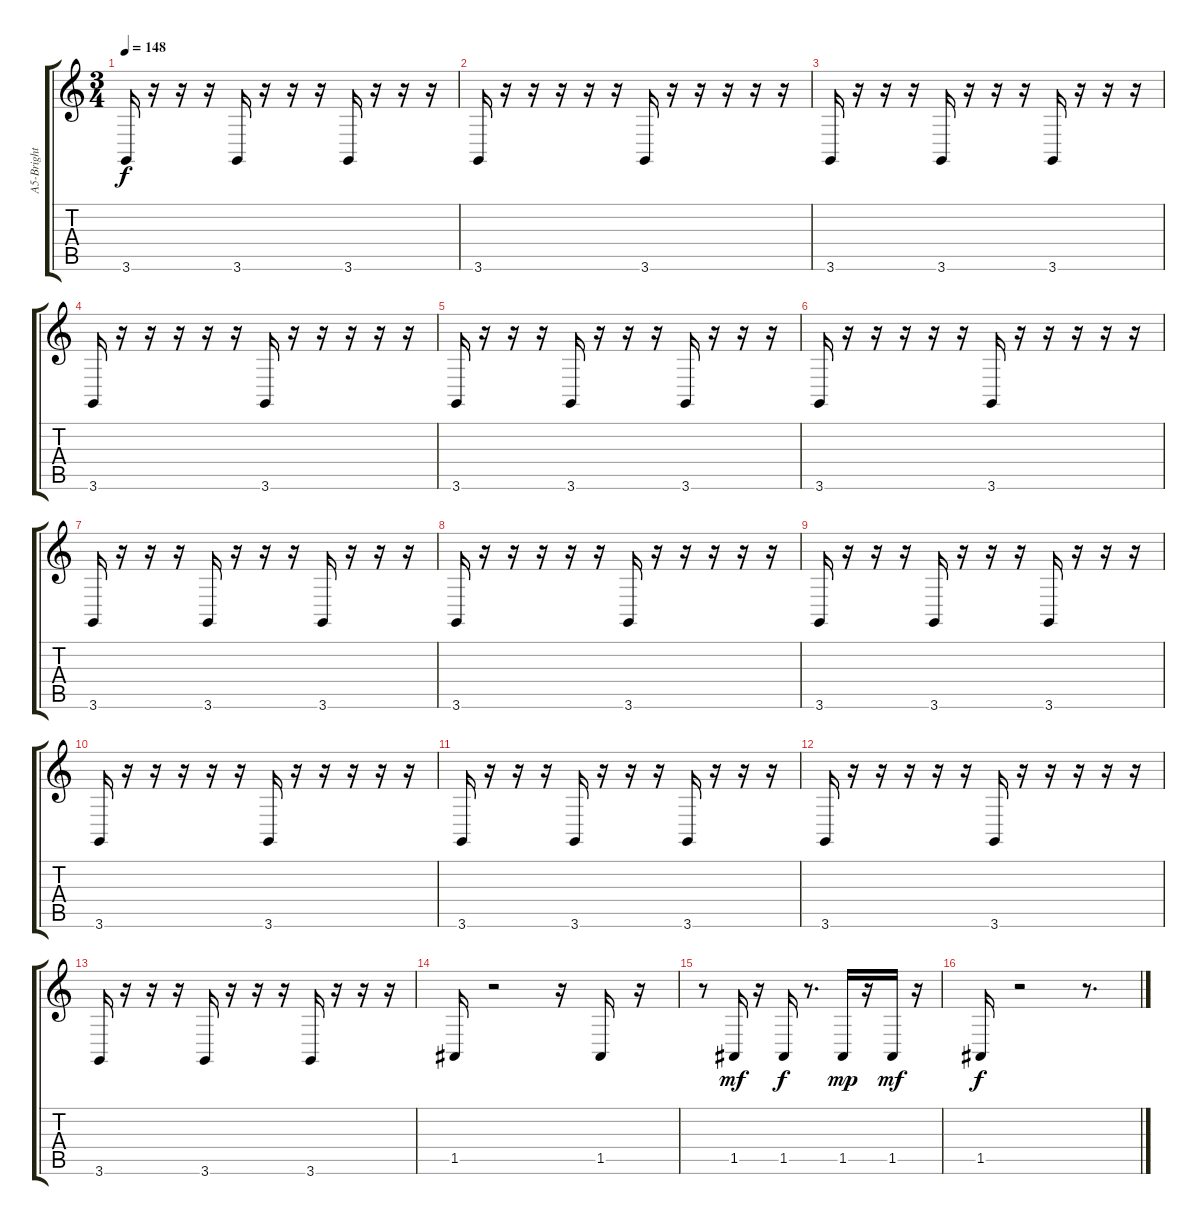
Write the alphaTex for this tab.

\track ("A5-Bright Str: " "A5-Bright ") {instrument stringensemble1}
\staff {score tabs}
\tuning (E4 B3 G3 D3 A2 E2) {hide}
\ts (3 4)
\tempo 148
\clef g2
\ks c
3.6.16{dy f} r.16 r.16 r.16 3.6.16 r.16 r.16 r.16 3.6.16 r.16 r.16 r.16 |
3.6.16 r.16 r.16 r.16 r.16 r.16 3.6.16 r.16 r.16 r.16 r.16 r.16 |
3.6.16 r.16 r.16 r.16 3.6.16 r.16 r.16 r.16 3.6.16 r.16 r.16 r.16 |
3.6.16 r.16 r.16 r.16 r.16 r.16 3.6.16 r.16 r.16 r.16 r.16 r.16 |
3.6.16 r.16 r.16 r.16 3.6.16 r.16 r.16 r.16 3.6.16 r.16 r.16 r.16 |
3.6.16 r.16 r.16 r.16 r.16 r.16 3.6.16 r.16 r.16 r.16 r.16 r.16 |
3.6.16 r.16 r.16 r.16 3.6.16 r.16 r.16 r.16 3.6.16 r.16 r.16 r.16 |
3.6.16 r.16 r.16 r.16 r.16 r.16 3.6.16 r.16 r.16 r.16 r.16 r.16 |
3.6.16 r.16 r.16 r.16 3.6.16 r.16 r.16 r.16 3.6.16 r.16 r.16 r.16 |
3.6.16 r.16 r.16 r.16 r.16 r.16 3.6.16 r.16 r.16 r.16 r.16 r.16 |
3.6.16 r.16 r.16 r.16 3.6.16 r.16 r.16 r.16 3.6.16 r.16 r.16 r.16 |
3.6.16 r.16 r.16 r.16 r.16 r.16 3.6.16 r.16 r.16 r.16 r.16 r.16 |
3.6.16 r.16 r.16 r.16 3.6.16 r.16 r.16 r.16 3.6.16 r.16 r.16 r.16 |
1.5.16 r.2 r.16 1.5.16 r.16 |
r.8 1.5.16{dy mf} r.16 1.5.16{dy f} r.8{d} 1.5.16{dy mp} r.16 1.5.16{dy mf} r.16 |
1.5.16{dy f} r.2 r.8{d}
